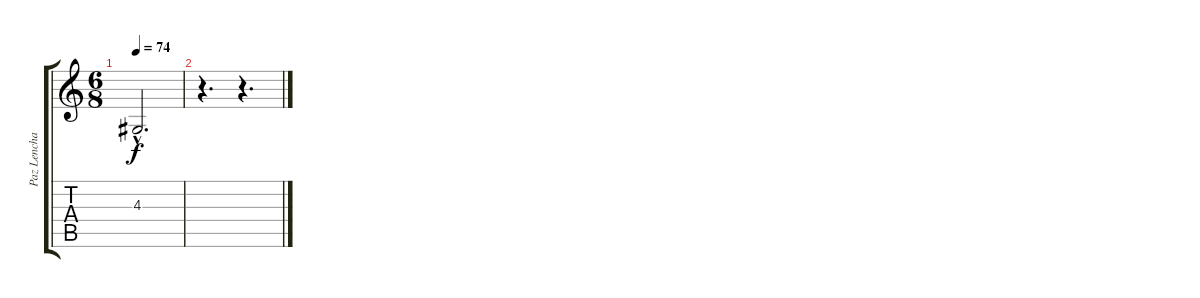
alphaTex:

\track ("Paz Lenchantin - Backing Vocals" "Paz Lencha") {instrument lead2sawtooth}
\staff {score tabs}
\tuning (Db4 Ab3 E3 B2 Gb2 Db2) {hide}
\ts (6 8)
\tempo 74
\clef g2
\ks c
4.3{hac}.2{d dy f} |
r.4{d} r.4{d}
